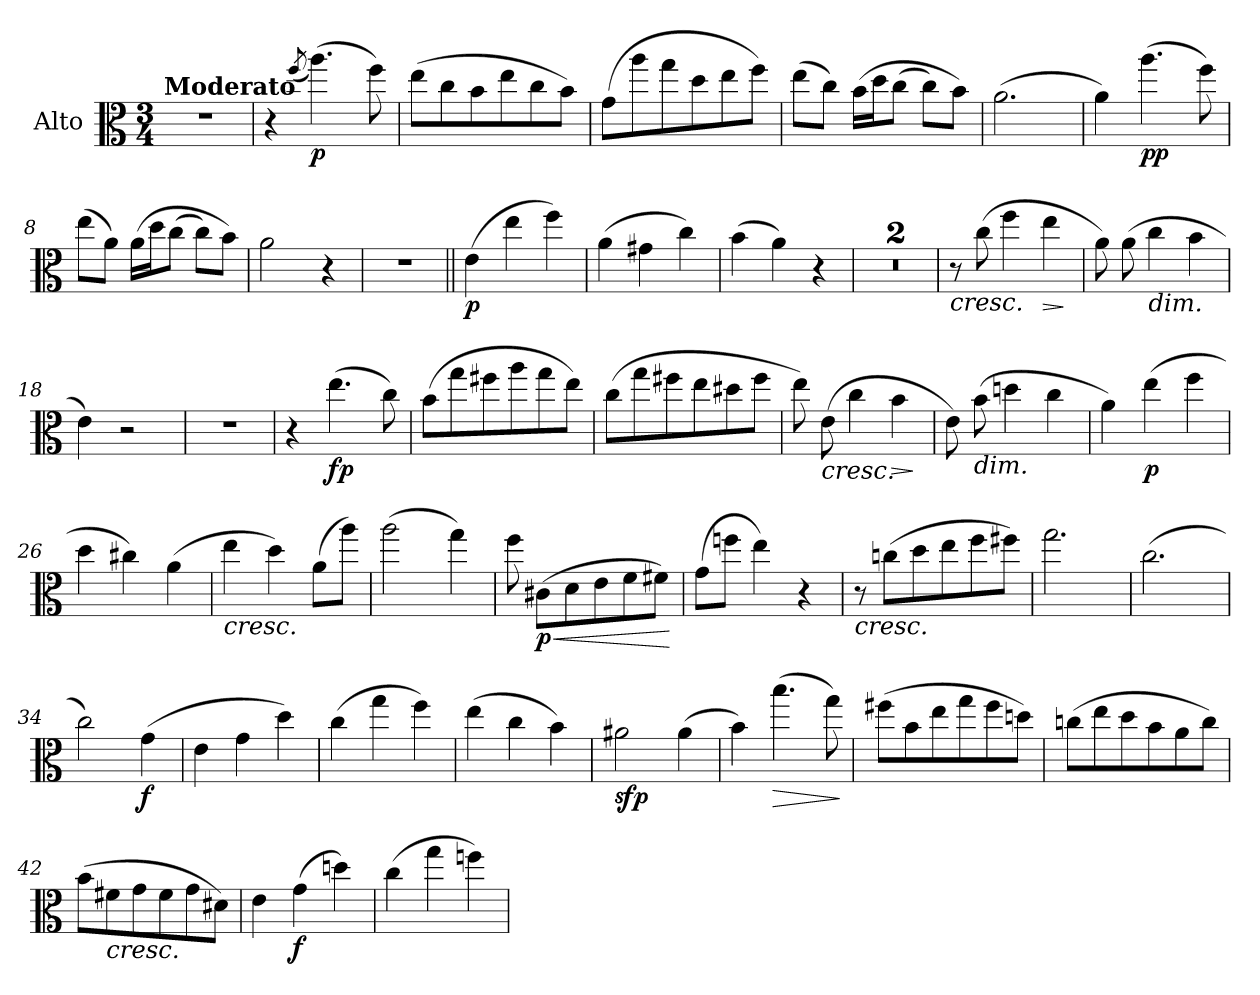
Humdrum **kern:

**kern	**dynam
*part1	*part1
*staff1	*staff1
*I"Alto	*
*I'Alt.	*
*clefC3	*
*k[]	*
*M3/4	*
*MM100	*
=1	=1
!LO:TX:a:B:t=Moderato	!
2.r	.
=2	=2
4r	.
(<8qff/	.
!	!LO:DY:b
(>4.aa\)	p
8ff\)	.
=3	=3
(>8ee\L	.
8cc\	.
8b\	.
8ee\	.
8cc\	.
8b\J)	.
=4	=4
(>8g\L	.
8aa\	.
8gg\	.
8dd\	.
8ee\	.
8ff\J)	.
=5	=5
(>8ee\L	.
8cc\J)	.
(>16b\LL	.
16dd\J	.
(>8cc\J	.
8cc\L)	.
8b\J)	.
=6	=6
(>2.a\	.
=7	=7
4a\)	.
!	!LO:DY:b
(>4.aa\	pp
8ff\)	.
=8	=8
(>8ee\L	.
8a\J)	.
(>16a\LL	.
16dd\J	.
(>8cc\J	.
8cc\L)	.
8b\J)	.
!!LO:LB:g=z
=9	=9
2a\	.
4r	.
=10	=10
2.r	.
=11||	=11||
!	!LO:DY:b
(>4e\	p
4ee\	.
4ff\)	.
=12	=12
(>4a\	.
4g#X\	.
4cc\)	.
=13	=13
(>4b\	.
4a\)	.
4r	.
=14	=14
2.r	.
=15	=15
2.r	.
=16	=16
!	!LO:HP:b
8r	<
(>8cc\	.
4ff\	.
!	!LO:HP:b
4ee\	>
.	[ ]
=17	=17
8a\)	.
(>8a\	.
!LO:TX:b:i:t=dim.	!
4cc\	.
4b\	.
=18	=18
4e\)	.
2r	.
=19	=19
2.r	.
=20	=20
4r	.
!	!LO:DY:b
(>4.ee\	fp
8cc\)	.
!!LO:LB:g=z
=21	=21
(>8b\L	.
8gg\	.
8ff#X\	.
8aa\	.
8gg\	.
8ee\J)	.
=22	=22
(>8cc\L	.
8gg\	.
8ff#X\	.
8ee\	.
8dd#X\	.
8ff#\J	.
=23	=23
8ee\)	.
!	!LO:HP:b
(>8e\	<
4cc\	.
!	!LO:HP:b
4b\	>
.	[ ]
=24	=24
8e\)	.
!LO:TX:b:i:t=dim.	!
(>8b\	.
4ddn\	.
4cc\	.
=25	=25
4a\)	.
!	!LO:DY:b
(>4ee\	p
4ff\	.
=26	=26
4dd\	.
4cc#X\)	.
(>4a\	.
=27	=27
!LO:TX:b:i:t=cresc.	!
4ee\	.
4dd\)	.
(>8a\L	.
8aa\J)	.
=28	=28
(>2aa\	.
4gg\)	.
!!LO:LB:g=z
=29	=29
8ff\	.
!	!LO:HP:b
!	!LO:DY:n=1:b
(>8c#X\L	< p
8d\	.
8e\	.
8f\	.
8f#X\J)	.
.	[
=30	=30
(>8g\L	.
8ffn\J	.
4ee\)	.
4r	.
=31	=31
!LO:TX:b:i:t=cresc.	!
8r	.
(>8ccn\L	.
8dd\	.
8ee\	.
8ff\	.
8ff#X\J)	.
=32	=32
2.gg\	.
=33	=33
(>2.cc\	.
=34	=34
2cc\)	.
!	!LO:DY:b
(>4g\	f
=35	=35
4e\	.
4g\	.
4dd\)	.
=36	=36
(>4cc\	.
4gg\	.
4ff\)	.
=37	=37
(>4ee\	.
4cc\	.
4b\)	.
!!LO:LB:g=z
=38	=38
!	!LO:DY:b
2a#X\	sfp
(>4a#\	.
=39	=39
4b\)	.
!	!LO:HP:b
(>4.bb\	>
8gg\)	.
.	]
=40	=40
(>8ff#X\L	.
8b\	.
8ee\	.
8gg\	.
8ff#\	.
8ddn\J)	.
=41	=41
(>8ccn\L	.
8ee\	.
8dd\	.
8b\	.
8a\	.
8cc\J)	.
=42	=42
(>8b\L	.
!LO:TX:b:i:t=cresc.	!
8f#X\	.
8g\	.
8f#\	.
8g\	.
8d#X\J)	.
=43	=43
4e\	.
!	!LO:DY:b
(>4g\	f
4ddn\)	.
=44	=44
(>4cc\	.
4gg\	.
4ffn\)	.
=	=
*-	*-
